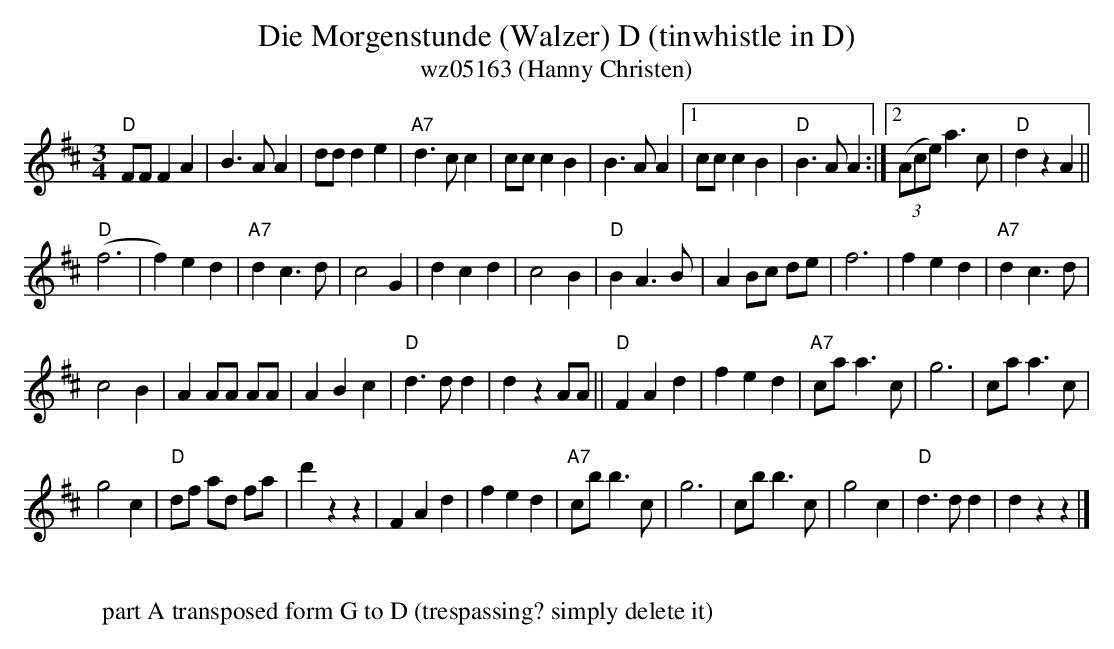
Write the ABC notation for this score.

X:1
T:Die Morgenstunde (Walzer) D (tinwhistle in D)
T:wz05163 (Hanny Christen)
M:3/4
L:1/4
K:D %%MIDI gchordon
"D"F/2F/2 FA | B>AA | d/2d/2de | "A7"d>cc | c/2c/2cB | B>AA |1 c/2c/2 cB | "D"B>AA :|2 ((3A/2c/2e/2) a>c | "D"dzA ||
"D"(f3 | f)ed | "A7"dc>d | c2G | dcd | c2B | "D"BA>B | AB/2c/2 d/2e/2 | f3 | fed | "A7"dc>d |
c2B | AA/2A/2 A/2A/2 | ABc | "D"d>dd | dzA/2A/2 ||"D"FAd | fed | "A7"c/2a/2a>c | g3 | c/2a/2a>c |
g2c | "D"d/2f/2 a/2d/2 f/2a/2 | d'zz | FAd | fed | "A7"c/2b/2b>c | g3 | c/2b/2b>c | g2c | "D"d>dd | dzz |]
W:
W: part A transposed form G to D (trespassing? simply delete it)
